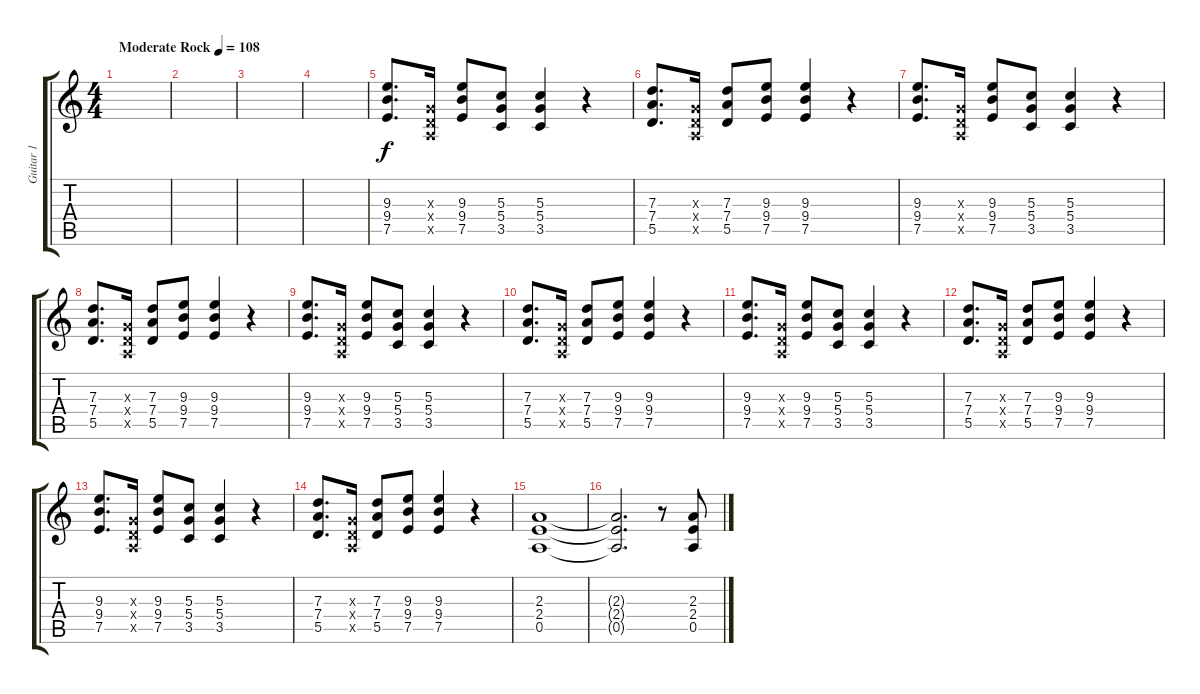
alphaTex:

\track ("Guitar 1" "Guitar 1") {instrument distortionguitar}
\staff {score tabs}
\tuning (E4 B3 G3 D3 A2 E2) {hide}
\ts (4 4)
\tempo (108 "Moderate Rock")
\clef g2
\ks c
|
|
|
|
(9.3 9.4 7.5).8{d} (0.3{x} 0.4{x} 0.5{x}).16 (9.3 9.4 7.5).8 (5.3 5.4 3.5).8 (5.3 5.4 3.5).4 r.4 |
(7.3 7.4 5.5).8{d} (0.3{x} 0.4{x} 0.5{x}).16 (7.3 7.4 5.5).8 (9.3 9.4 7.5).8 (9.3 9.4 7.5).4 r.4 |
(9.3 9.4 7.5).8{d} (0.3{x} 0.4{x} 0.5{x}).16 (9.3 9.4 7.5).8 (5.3 5.4 3.5).8 (5.3 5.4 3.5).4 r.4 |
(7.3 7.4 5.5).8{d} (0.3{x} 0.4{x} 0.5{x}).16 (7.3 7.4 5.5).8 (9.3 9.4 7.5).8 (9.3 9.4 7.5).4 r.4 |
(9.3 9.4 7.5).8{d} (0.3{x} 0.4{x} 0.5{x}).16 (9.3 9.4 7.5).8 (5.3 5.4 3.5).8 (5.3 5.4 3.5).4 r.4 |
(7.3 7.4 5.5).8{d} (0.3{x} 0.4{x} 0.5{x}).16 (7.3 7.4 5.5).8 (9.3 9.4 7.5).8 (9.3 9.4 7.5).4 r.4 |
(9.3 9.4 7.5).8{d} (0.3{x} 0.4{x} 0.5{x}).16 (9.3 9.4 7.5).8 (5.3 5.4 3.5).8 (5.3 5.4 3.5).4 r.4 |
(7.3 7.4 5.5).8{d} (0.3{x} 0.4{x} 0.5{x}).16 (7.3 7.4 5.5).8 (9.3 9.4 7.5).8 (9.3 9.4 7.5).4 r.4 |
(9.3 9.4 7.5).8{d} (0.3{x} 0.4{x} 0.5{x}).16 (9.3 9.4 7.5).8 (5.3 5.4 3.5).8 (5.3 5.4 3.5).4 r.4 |
(7.3 7.4 5.5).8{d} (0.3{x} 0.4{x} 0.5{x}).16 (7.3 7.4 5.5).8 (9.3 9.4 7.5).8 (9.3 9.4 7.5).4 r.4 |
(2.3 2.4 0.5).1 |
(2.3{t} 2.4{t} 0.5{t}).2{d} r.8 (2.3 2.4 0.5).8
